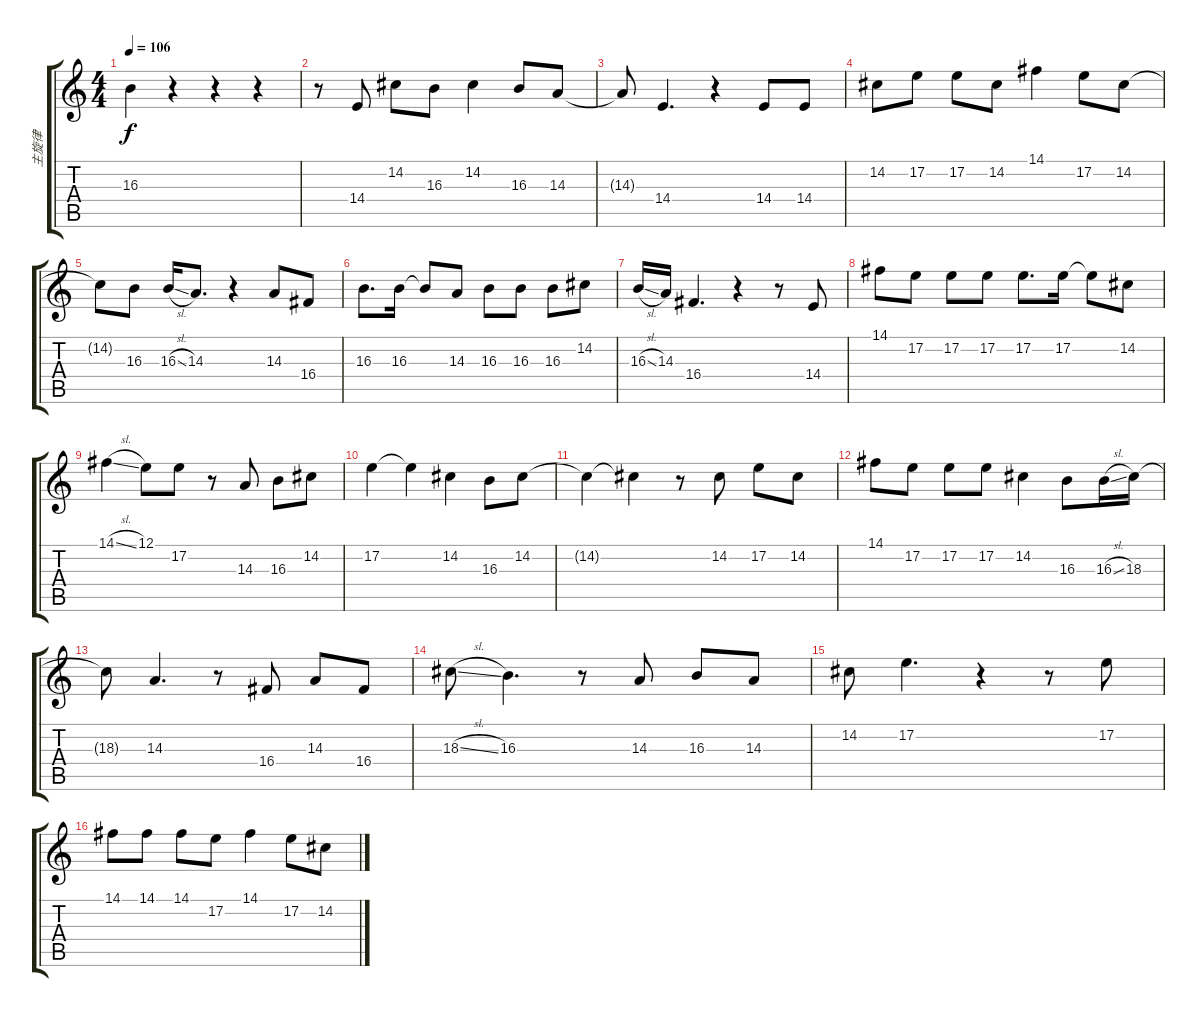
\track ("主旋律" "主旋律") {instrument panflute}
\staff {score tabs}
\tuning (E4 B3 G3 D3 A2 E2) {hide}
\ts (4 4)
\tempo 106
\clef g2
\ks c
16.3.4{dy f} r.4 r.4 r.4 |
r.8 14.4.8 14.2.8 16.3.8 14.2.4 16.3.8 14.3.8 |
14.3{t}.8 14.4.4{d} r.4 14.4.8 14.4.8 |
14.2.8 17.2.8{txt ""} 17.2.8 14.2.8 14.1.4 17.2.8 14.2.8 |
14.2{t}.8 16.3.8 16.3{sl}.16 14.3.8{d} r.4 14.3.8 16.4.8 |
16.3.8{d} 16.3.16 16.3{t}.8 14.3.8 16.3.8 16.3.8 16.3.8 14.2.8 |
16.3{sl}.16 14.3.16 16.4.4{d} r.4 r.8 14.4.8 |
14.1.8 17.2.8 17.2.8 17.2.8 17.2.8{d} 17.2.16 17.2{t}.8 14.2.8 |
14.1{sl}.4 12.1.8 17.2.8 r.8 14.3.8 16.3.8 14.2.8 |
17.2.4 17.2{t}.4 14.2.4 16.3.8 14.2.8 |
14.2{t}.4 14.2{t}.4 r.8 14.2.8 17.2.8 14.2.8 |
14.1.8 17.2.8 17.2.8 17.2.8 14.2.4 16.3.8 16.3{sl}.16 18.3.16 |
18.3{t}.8 14.3.4{d} r.8 16.4.8 14.3.8 16.4.8 |
18.3{sl}.8 16.3.4{d} r.8 14.3.8 16.3.8 14.3.8 |
14.2.8 17.2.4{d} r.4 r.8 17.2.8 |
14.1.8 14.1.8 14.1.8 17.2.8 14.1.4 17.2.8 14.2.8
